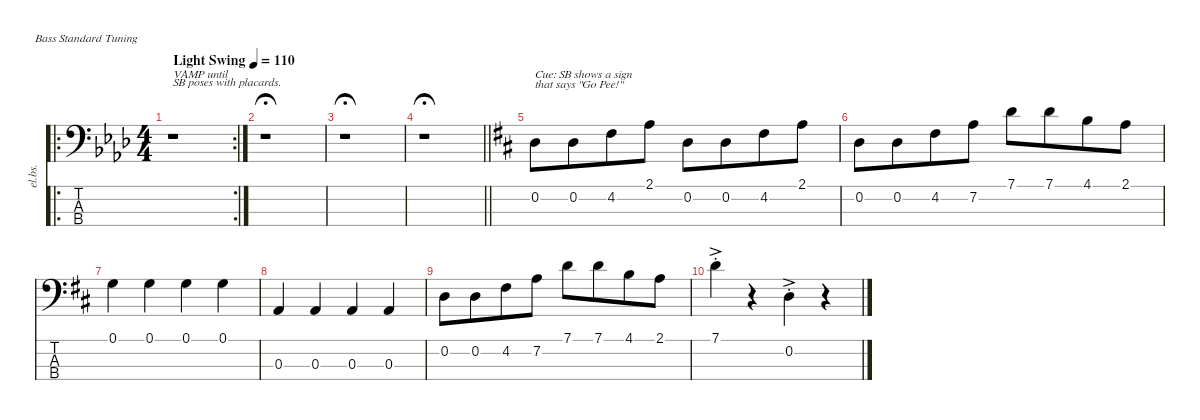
\defaultSystemsLayout 4
\hideDynamics
\bracketExtendMode nobrackets
\track ("Electric Bass" "el.bs.") {defaultSystemsLayout 6 instrument electricbassfinger}
\staff {score tabs}
\tuning (G2 D2 A1 E1)
\ro
\rc 2
\ts (4 4)
\tempo (110 "Light Swing")
\clef f4
\ks ab
r.1{txt "VAMP until\nSB poses with placards." dy mf instrument electricbassfinger beam Down} |
r.1{fermata (medium 0.5) beam Down} |
r.1{fermata (medium 0.5) beam Down} |
\barLineRight lightlight
r.1{fermata (medium 0.5) beam Down} |
\ks d
0.2{acc forcenatural}.8{txt "Cue: SB shows a sign\nthat says \"Go Pee!\"" beam Down beam merge} 0.2{acc forcenatural}.8{beam Down beam merge} 4.2{acc #}.8{beam Down beam merge} 2.1{acc forcenatural}.8{beam Down} 0.2{acc forcenatural}.8{beam Down beam merge} 0.2{acc forcenatural}.8{beam Down beam merge} 4.2{acc #}.8{beam Down beam merge} 2.1{acc forcenatural}.8{beam Down} |
0.2{acc forcenatural}.8{beam Down beam merge} 0.2{acc forcenatural}.8{beam Down beam merge} 4.2{acc #}.8{beam Down beam merge} 7.2{acc forcenatural}.8{beam Down} 7.1{acc forcenatural}.8{beam Down beam merge} 7.1{acc forcenatural}.8{beam Down beam merge} 4.1{acc forcenatural}.8{beam Down beam merge} 2.1{acc forcenatural}.8{beam Down} |
0.1{acc forcenatural}.4{beam Down} 0.1{acc forcenatural}.4{beam Down} 0.1{acc forcenatural}.4{beam Down} 0.1{acc forcenatural}.4{beam Down} |
0.3{acc forcenatural}.4{beam Up} 0.3{acc forcenatural}.4{beam Up} 0.3{acc forcenatural}.4{beam Up} 0.3{acc forcenatural}.4{beam Up} |
0.2{acc forcenatural}.8{beam Down beam merge} 0.2{acc forcenatural}.8{beam Down beam merge} 4.2{acc #}.8{beam Down beam merge} 7.2{acc forcenatural}.8{beam Down} 7.1{acc forcenatural}.8{beam Down beam merge} 7.1{acc forcenatural}.8{beam Down beam merge} 4.1{acc forcenatural}.8{beam Down beam merge} 2.1{acc forcenatural}.8{beam Down} |
7.1{ac st acc forcenatural}.4{beam Down} r.4{beam Down} 0.2{ac st acc forcenatural}.4{beam Down} r.4{beam Down}
